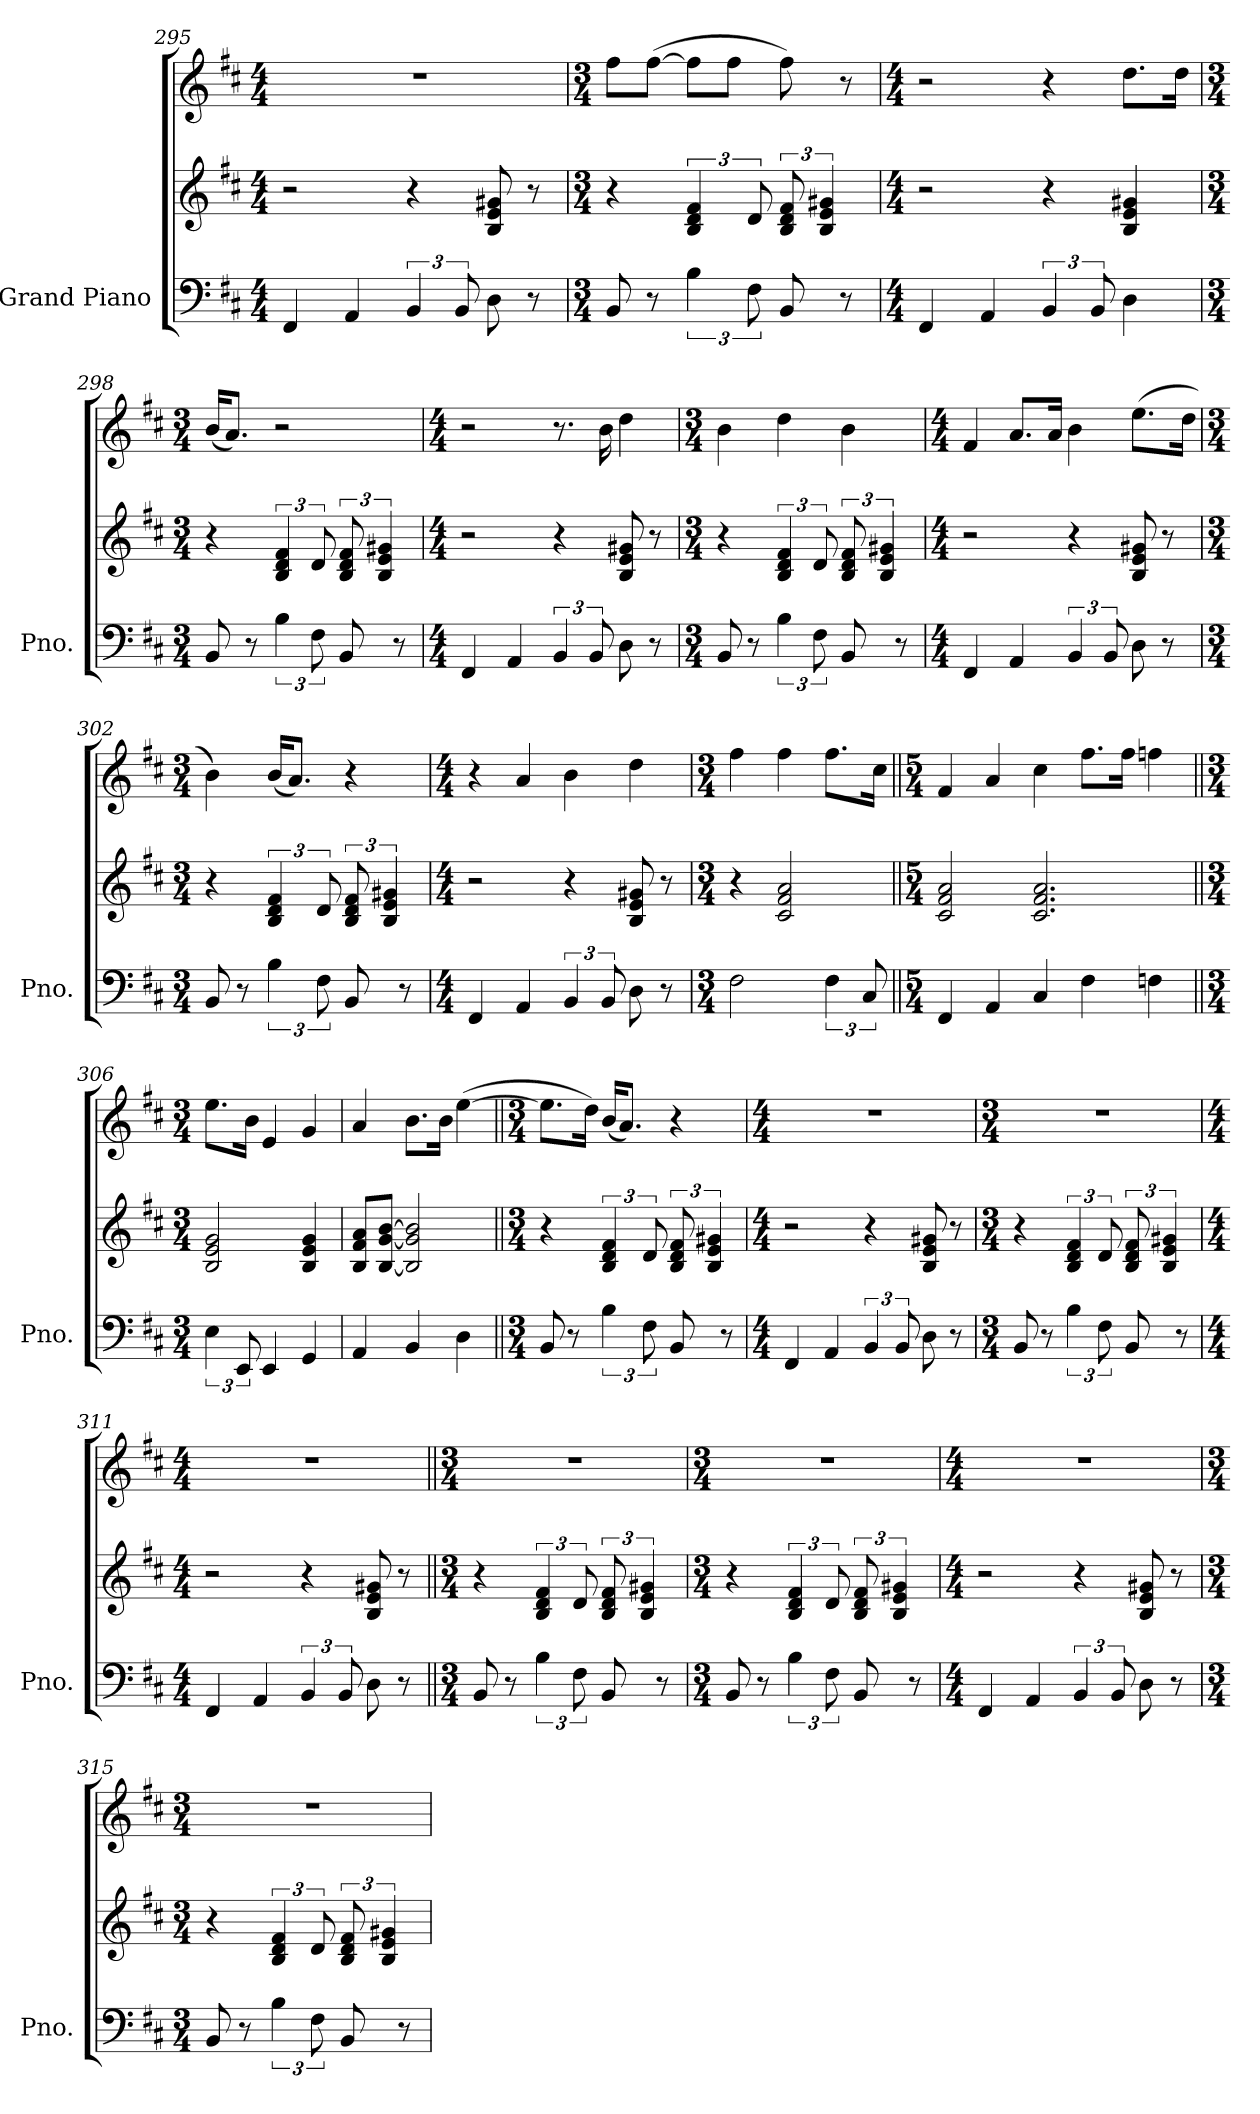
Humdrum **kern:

**kern	**kern	**kern
*part1	*part1	*part1
*staff3	*staff2	*staff1
*I"Grand Piano	*	*
*I'Pno.	*	*
*clefF4	*clefG2	*clefG2
*k[f#c#]	*k[f#c#]	*k[f#c#]
*M4/4	*M4/4	*M4/4
=295	=295	=295
4FF#/	2r	1r
4AA/	.	.
6BB/	4r	.
12BB/	.	.
8D\	8B/ 8e/ 8g#X/	.
8r	8r	.
=296	=296	=296
*M3/4	*M3/4	*M3/4
8BB/	4r	8ff#\L
8r	.	([8ff#\J
6B\	6B/ 6d/ 6f#/	8ff#\L]
.	.	8ff#\J
12F#\	12d/	.
8BB/	12B/ 12d/ 12f#/	8ff#\)
.	6B/ 6e/ 6g#X/	.
8r	.	8r
=297	=297	=297
*M4/4	*M4/4	*M4/4
4FF#/	2r	2r
4AA/	.	.
6BB/	4r	4r
12BB/	.	.
4D\	4B/ 4e/ 4g#X/	8.dd\L
.	.	16dd\Jk
!!LO:LB:g=z
=298	=298	=298
*M3/4	*M3/4	*M3/4
8BB/	4r	(16b/KL
.	.	8.a/J)
8r	.	.
6B\	6B/ 6d/ 6f#/	2r
12F#\	12d/	.
8BB/	12B/ 12d/ 12f#/	.
.	6B/ 6e/ 6g#X/	.
8r	.	.
=299	=299	=299
*M4/4	*M4/4	*M4/4
4FF#/	2r	2r
4AA/	.	.
6BB/	4r	8.r
12BB/	.	.
.	.	16b\
8D\	8B/ 8e/ 8g#X/	4dd\
8r	8r	.
=300	=300	=300
*M3/4	*M3/4	*M3/4
8BB/	4r	4b\
8r	.	.
6B\	6B/ 6d/ 6f#/	4dd\
12F#\	12d/	.
8BB/	12B/ 12d/ 12f#/	4b\
.	6B/ 6e/ 6g#X/	.
8r	.	.
=301	=301	=301
*M4/4	*M4/4	*M4/4
4FF#/	2r	4f#/
4AA/	.	8.a/L
.	.	16a/Jk
6BB/	4r	4b\
12BB/	.	.
8D\	8B/ 8e/ 8g#X/	(8.ee\L
8r	8r	.
.	.	16dd\Jk
!!LO:PB:g=z
=302	=302	=302
*M3/4	*M3/4	*M3/4
8BB/	4r	4b\)
8r	.	.
6B\	6B/ 6d/ 6f#/	(16b/KL
.	.	8.a/J)
12F#\	12d/	.
8BB/	12B/ 12d/ 12f#/	4r
.	6B/ 6e/ 6g#X/	.
8r	.	.
=303	=303	=303
*M4/4	*M4/4	*M4/4
4FF#/	2r	4r
4AA/	.	4a/
6BB/	4r	4b\
12BB/	.	.
8D\	8B/ 8e/ 8g#X/	4dd\
8r	8r	.
=304	=304	=304
*M3/4	*M3/4	*M3/4
2F#\	4r	4ff#\
.	2c#/ 2f#/ 2a/	4ff#\
6F#\	.	8.ff#\L
12C#/	.	.
.	.	16cc#\Jk
=305||	=305||	=305||
*M5/4	*M5/4	*M5/4
4FF#/	2c#/ 2f#/ 2a/	4f#/
4AA/	.	4a/
4C#/	2.c#/ 2.f#/ 2.a/	4cc#\
4F#\	.	8.ff#\L
.	.	16ff#\Jk
4Fn\	.	4ffn\
=306||	=306||	=306||
*M3/4	*M3/4	*M3/4
6E\	2B/ 2e/ 2g/	8.ee\L
12EE/	.	.
.	.	16b\Jk
4EE/	.	4e/
4GG/	4B/ 4e/ 4g/	4g/
!!LO:LB:g=z
=307	=307	=307
4AA/	8B/ 8f#/ 8a/L	4a/
.	[8B/ [8g/ [8b/J	.
4BB/	2B/] 2g/] 2b/]	8.b\L
.	.	16b\Jk
4D\	.	([4ee\
=308||	=308||	=308||
*M3/4	*M3/4	*M3/4
8BB/	4r	8.ee\L]
8r	.	.
.	.	16dd\Jk)
6B\	6B/ 6d/ 6f#/	(16b/KL
.	.	8.a/J)
12F#\	12d/	.
8BB/	12B/ 12d/ 12f#/	4r
.	6B/ 6e/ 6g#X/	.
8r	.	.
=309	=309	=309
*M4/4	*M4/4	*M4/4
4FF#/	2r	1r
4AA/	.	.
6BB/	4r	.
12BB/	.	.
8D\	8B/ 8e/ 8g#X/	.
8r	8r	.
=310	=310	=310
*M3/4	*M3/4	*M3/4
8BB/	4r	2.r
8r	.	.
6B\	6B/ 6d/ 6f#/	.
12F#\	12d/	.
8BB/	12B/ 12d/ 12f#/	.
.	6B/ 6e/ 6g#X/	.
8r	.	.
!!LO:LB:g=z
=311	=311	=311
*M4/4	*M4/4	*M4/4
4FF#/	2r	1r
4AA/	.	.
6BB/	4r	.
12BB/	.	.
8D\	8B/ 8e/ 8g#X/	.
8r	8r	.
=312||	=312||	=312||
*M3/4	*M3/4	*M3/4
8BB/	4r	2.r
8r	.	.
6B\	6B/ 6d/ 6f#/	.
12F#\	12d/	.
8BB/	12B/ 12d/ 12f#/	.
.	6B/ 6e/ 6g#X/	.
8r	.	.
=313	=313	=313
*M3/4	*M3/4	*M3/4
8BB/	4r	2.r
8r	.	.
6B\	6B/ 6d/ 6f#/	.
12F#\	12d/	.
8BB/	12B/ 12d/ 12f#/	.
.	6B/ 6e/ 6g#X/	.
8r	.	.
=314	=314	=314
*M4/4	*M4/4	*M4/4
4FF#/	2r	1r
4AA/	.	.
6BB/	4r	.
12BB/	.	.
8D\	8B/ 8e/ 8g#X/	.
8r	8r	.
!!LO:LB:g=z
=315	=315	=315
*M3/4	*M3/4	*M3/4
8BB/	4r	2.r
8r	.	.
6B\	6B/ 6d/ 6f#/	.
12F#\	12d/	.
8BB/	12B/ 12d/ 12f#/	.
.	6B/ 6e/ 6g#X/	.
8r	.	.
=	=	=
*-	*-	*-
